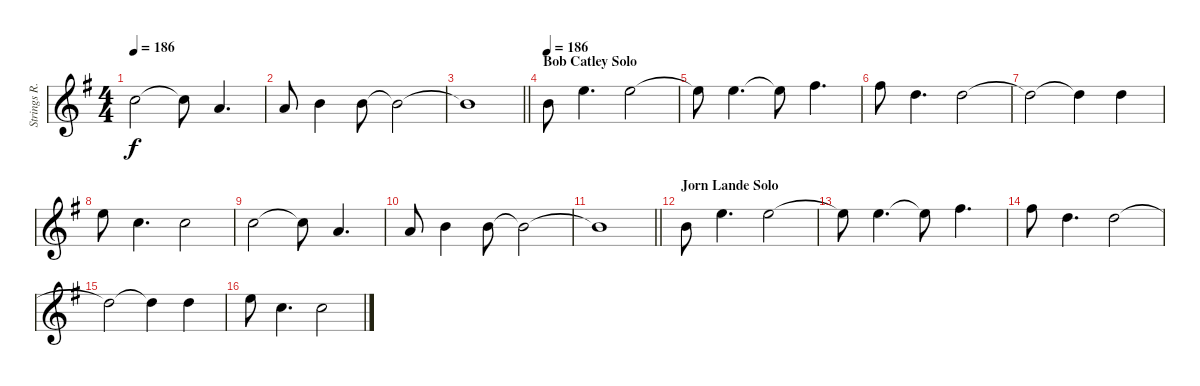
\track ("Strings R.H. - Arjen Lucassen" "Strings R.") {instrument stringensemble1}
\staff {score}
\tuning (E5 B4 G4 D4 A3 E3) {hide}
\ts (4 4)
\tempo 186
\clef g2
\ks eminor
1.2.2{dy f} 1.2{t}.8 2.3.4{d} |
2.3.8 0.2.4 0.2.8 0.2{t}.2 |
\barLineRight lightlight
0.2{t}.1 |
\section ("" "Bob Catley Solo")
\tempo 186
0.2.8 0.1.4{d} 0.1.2 |
0.1{t}.8 0.1.4{d} 0.1{t}.8 2.1.4{d} |
2.1.8 3.2.4{d} 3.2.2 |
3.2{t}.2 3.2{t}.4 3.2.4 |
0.1.8 1.2.4{d} 1.2.2 |
1.2.2 1.2{t}.8 2.3.4{d} |
2.3.8 0.2.4 0.2.8 0.2{t}.2 |
\barLineRight lightlight
0.2{t}.1 |
\section ("" "Jorn Lande Solo")
0.2.8 0.1.4{d} 0.1.2 |
0.1{t}.8 0.1.4{d} 0.1{t}.8 2.1.4{d} |
2.1.8 3.2.4{d} 3.2.2 |
3.2{t}.2 3.2{t}.4 3.2.4 |
0.1.8 1.2.4{d} 1.2.2
